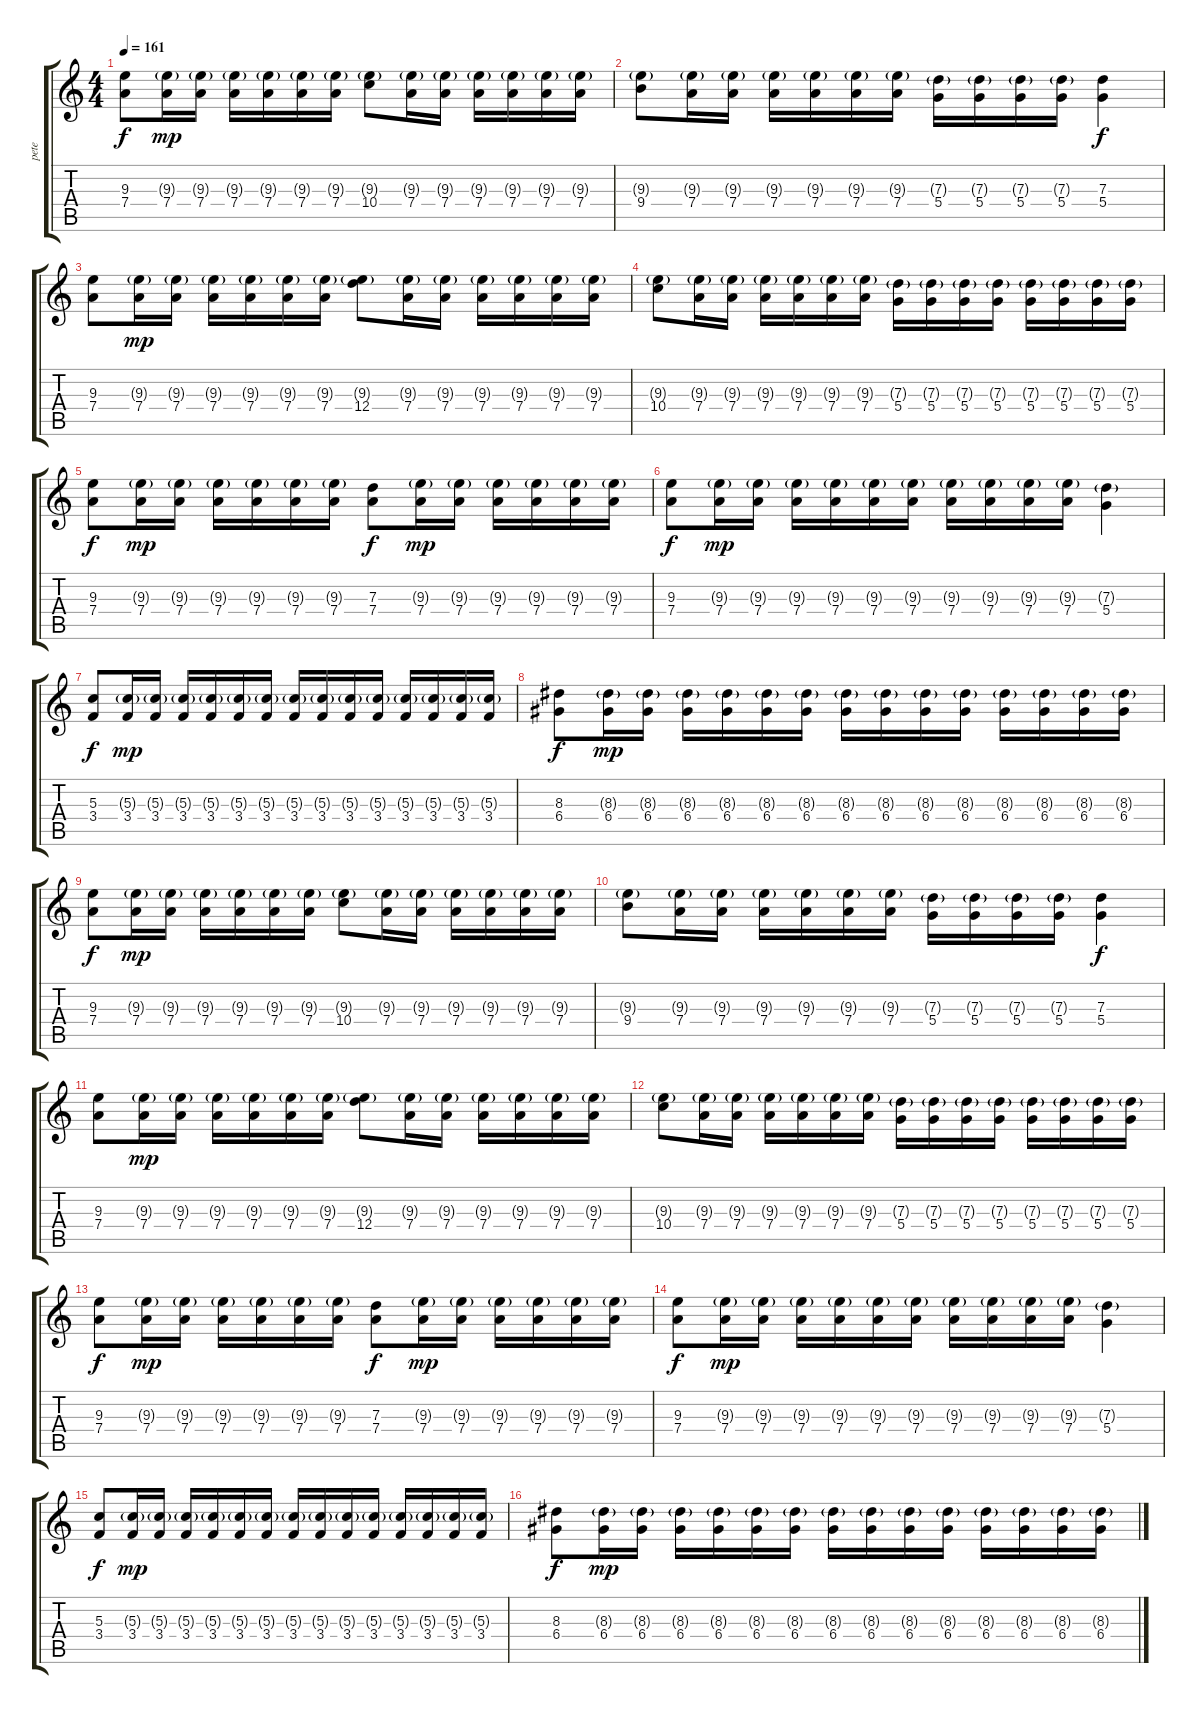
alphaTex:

\track ("pete" "pete") {instrument distortionguitar}
\staff {score tabs}
\tuning (E4 B3 G3 D3 A2 E2) {hide}
\ts (4 4)
\tempo 161
\clef g2
\ks c
(9.3 7.4).8{dy f} (9.3{g} 7.4).16{dy mp} (9.3{g} 7.4).16 (9.3{g} 7.4).16 (9.3{g} 7.4).16 (9.3{g} 7.4).16 (9.3{g} 7.4).16 (9.3{g} 10.4).8 (9.3{g} 7.4).16 (9.3{g} 7.4).16 (9.3{g} 7.4).16 (9.3{g} 7.4).16 (9.3{g} 7.4).16 (9.3{g} 7.4).16 |
(9.3{g} 9.4).8 (9.3{g} 7.4).16 (9.3{g} 7.4).16 (9.3{g} 7.4).16 (9.3{g} 7.4).16 (9.3{g} 7.4).16 (9.3{g} 7.4).16 (7.3{g} 5.4).16 (7.3{g} 5.4).16 (7.3{g} 5.4).16 (7.3{g} 5.4).16 (7.3 5.4).4{dy f} |
(9.3 7.4).8 (9.3{g} 7.4).16{dy mp} (9.3{g} 7.4).16 (9.3{g} 7.4).16 (9.3{g} 7.4).16 (9.3{g} 7.4).16 (9.3{g} 7.4).16 (9.3{g} 12.4).8 (9.3{g} 7.4).16 (9.3{g} 7.4).16 (9.3{g} 7.4).16 (9.3{g} 7.4).16 (9.3{g} 7.4).16 (9.3{g} 7.4).16 |
(9.3{g} 10.4).8 (9.3{g} 7.4).16 (9.3{g} 7.4).16 (9.3{g} 7.4).16 (9.3{g} 7.4).16 (9.3{g} 7.4).16 (9.3{g} 7.4).16 (7.3{g} 5.4).16 (7.3{g} 5.4).16 (7.3{g} 5.4).16 (7.3{g} 5.4).16 (7.3{g} 5.4).16 (7.3{g} 5.4).16 (7.3{g} 5.4).16 (7.3{g} 5.4).16 |
(9.3 7.4).8{dy f} (9.3{g} 7.4).16{dy mp} (9.3{g} 7.4).16 (9.3{g} 7.4).16 (9.3{g} 7.4).16 (9.3{g} 7.4).16 (9.3{g} 7.4).16 (7.3 7.4).8{dy f} (9.3{g} 7.4).16{dy mp} (9.3{g} 7.4).16 (9.3{g} 7.4).16 (9.3{g} 7.4).16 (9.3{g} 7.4).16 (9.3{g} 7.4).16 |
(9.3 7.4).8{dy f} (9.3{g} 7.4).16{dy mp} (9.3{g} 7.4).16 (9.3{g} 7.4).16 (9.3{g} 7.4).16 (9.3{g} 7.4).16 (9.3{g} 7.4).16 (9.3{g} 7.4).16 (9.3{g} 7.4).16 (9.3{g} 7.4).16 (9.3{g} 7.4).16 (7.3{g} 5.4).4 |
(5.3 3.4).8{dy f} (5.3{g} 3.4).16{dy mp} (5.3{g} 3.4).16 (5.3{g} 3.4).16 (5.3{g} 3.4).16 (5.3{g} 3.4).16 (5.3{g} 3.4).16 (5.3{g} 3.4).16 (5.3{g} 3.4).16 (5.3{g} 3.4).16 (5.3{g} 3.4).16 (5.3{g} 3.4).16 (5.3{g} 3.4).16 (5.3{g} 3.4).16 (5.3{g} 3.4).16 |
(8.3 6.4).8{dy f} (8.3{g} 6.4).16{dy mp} (8.3{g} 6.4).16 (8.3{g} 6.4).16 (8.3{g} 6.4).16 (8.3{g} 6.4).16 (8.3{g} 6.4).16 (8.3{g} 6.4).16 (8.3{g} 6.4).16 (8.3{g} 6.4).16 (8.3{g} 6.4).16 (8.3{g} 6.4).16 (8.3{g} 6.4).16 (8.3{g} 6.4).16 (8.3{g} 6.4).16 |
(9.3 7.4).8{dy f} (9.3{g} 7.4).16{dy mp} (9.3{g} 7.4).16 (9.3{g} 7.4).16 (9.3{g} 7.4).16 (9.3{g} 7.4).16 (9.3{g} 7.4).16 (9.3{g} 10.4).8 (9.3{g} 7.4).16 (9.3{g} 7.4).16 (9.3{g} 7.4).16 (9.3{g} 7.4).16 (9.3{g} 7.4).16 (9.3{g} 7.4).16 |
(9.3{g} 9.4).8 (9.3{g} 7.4).16 (9.3{g} 7.4).16 (9.3{g} 7.4).16 (9.3{g} 7.4).16 (9.3{g} 7.4).16 (9.3{g} 7.4).16 (7.3{g} 5.4).16 (7.3{g} 5.4).16 (7.3{g} 5.4).16 (7.3{g} 5.4).16 (7.3 5.4).4{dy f} |
(9.3 7.4).8 (9.3{g} 7.4).16{dy mp} (9.3{g} 7.4).16 (9.3{g} 7.4).16 (9.3{g} 7.4).16 (9.3{g} 7.4).16 (9.3{g} 7.4).16 (9.3{g} 12.4).8 (9.3{g} 7.4).16 (9.3{g} 7.4).16 (9.3{g} 7.4).16 (9.3{g} 7.4).16 (9.3{g} 7.4).16 (9.3{g} 7.4).16 |
(9.3{g} 10.4).8 (9.3{g} 7.4).16 (9.3{g} 7.4).16 (9.3{g} 7.4).16 (9.3{g} 7.4).16 (9.3{g} 7.4).16 (9.3{g} 7.4).16 (7.3{g} 5.4).16 (7.3{g} 5.4).16 (7.3{g} 5.4).16 (7.3{g} 5.4).16 (7.3{g} 5.4).16 (7.3{g} 5.4).16 (7.3{g} 5.4).16 (7.3{g} 5.4).16 |
(9.3 7.4).8{dy f} (9.3{g} 7.4).16{dy mp} (9.3{g} 7.4).16 (9.3{g} 7.4).16 (9.3{g} 7.4).16 (9.3{g} 7.4).16 (9.3{g} 7.4).16 (7.3 7.4).8{dy f} (9.3{g} 7.4).16{dy mp} (9.3{g} 7.4).16 (9.3{g} 7.4).16 (9.3{g} 7.4).16 (9.3{g} 7.4).16 (9.3{g} 7.4).16 |
(9.3 7.4).8{dy f} (9.3{g} 7.4).16{dy mp} (9.3{g} 7.4).16 (9.3{g} 7.4).16 (9.3{g} 7.4).16 (9.3{g} 7.4).16 (9.3{g} 7.4).16 (9.3{g} 7.4).16 (9.3{g} 7.4).16 (9.3{g} 7.4).16 (9.3{g} 7.4).16 (7.3{g} 5.4).4 |
(5.3 3.4).8{dy f} (5.3{g} 3.4).16{dy mp} (5.3{g} 3.4).16 (5.3{g} 3.4).16 (5.3{g} 3.4).16 (5.3{g} 3.4).16 (5.3{g} 3.4).16 (5.3{g} 3.4).16 (5.3{g} 3.4).16 (5.3{g} 3.4).16 (5.3{g} 3.4).16 (5.3{g} 3.4).16 (5.3{g} 3.4).16 (5.3{g} 3.4).16 (5.3{g} 3.4).16 |
(8.3 6.4).8{dy f} (8.3{g} 6.4).16{dy mp} (8.3{g} 6.4).16 (8.3{g} 6.4).16 (8.3{g} 6.4).16 (8.3{g} 6.4).16 (8.3{g} 6.4).16 (8.3{g} 6.4).16 (8.3{g} 6.4).16 (8.3{g} 6.4).16 (8.3{g} 6.4).16 (8.3{g} 6.4).16 (8.3{g} 6.4).16 (8.3{g} 6.4).16 (8.3{g} 6.4).16
